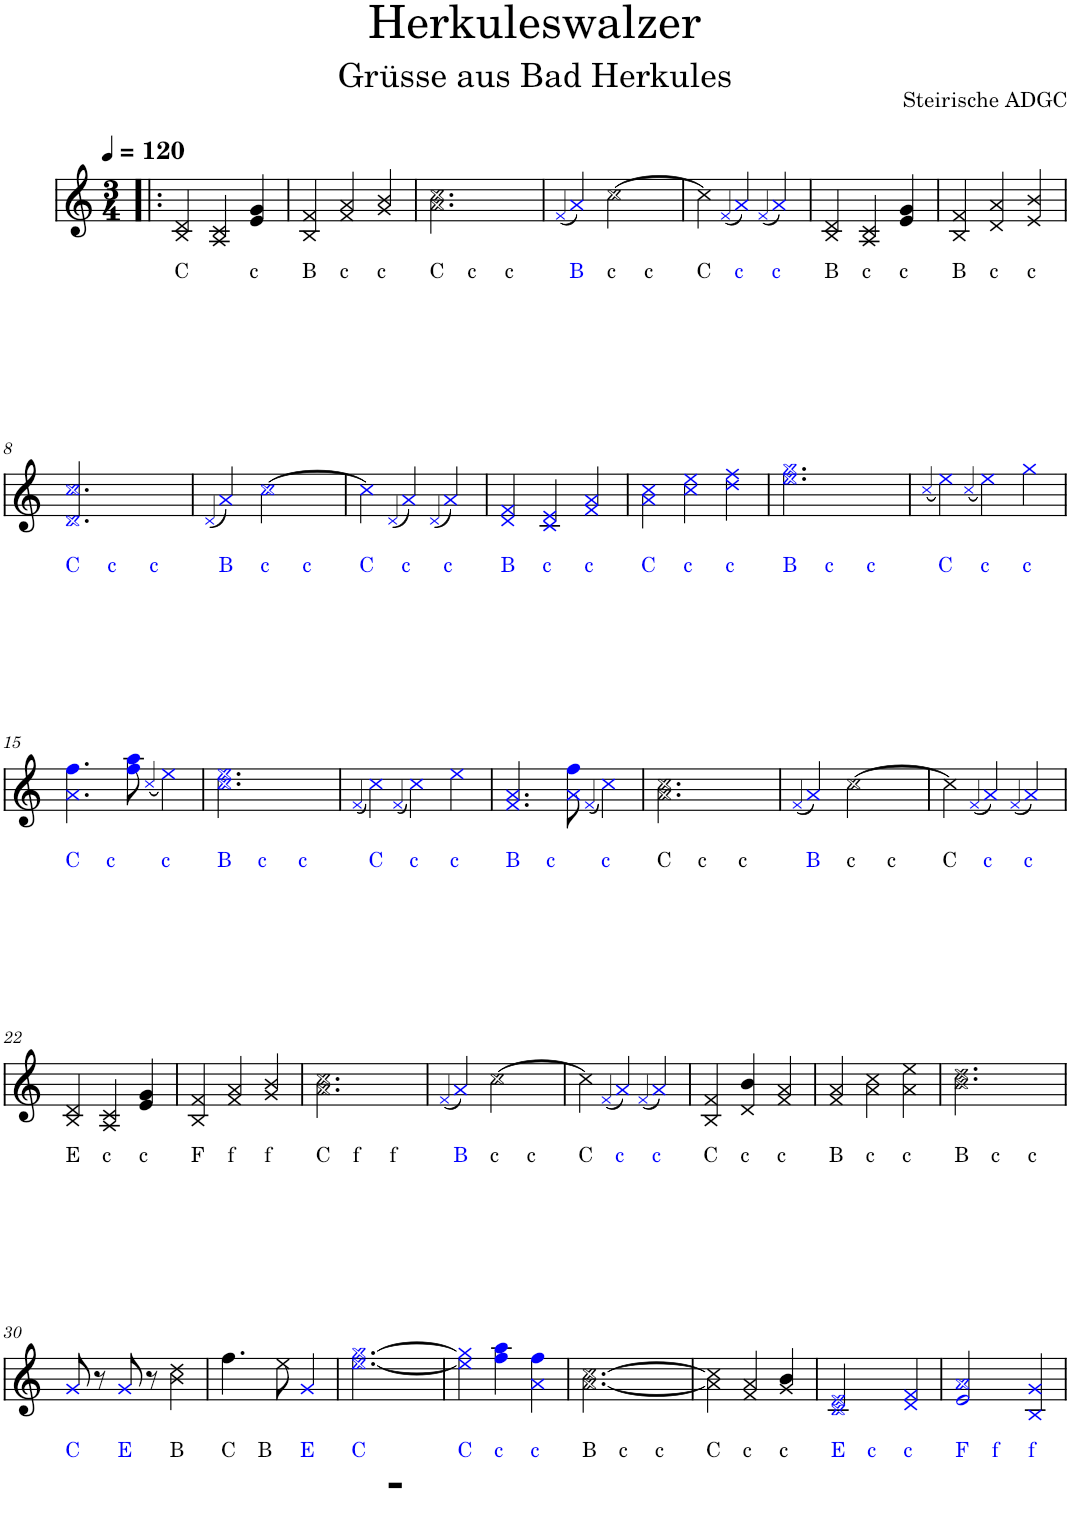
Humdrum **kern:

**kern	**kern	**kern
*part3	*part2	*part1
*staff3	*staff2	*staff1
*I"Akkordeon	*I"Akkordeon	*I"Akkordeon
*stria5	*stria5	*
*clefG2	*clefF4	*clefG2
*k[]	*k[]	*k[]
*M3/4	*M3/4	*M3/4
*MM120	*MM120	*MM120
=1!|:	=1!|:	=1!|:
!LO:TX:a:t=C	!	!
2ryy	2GG	4B/ 4d/
.	.	4A/ 4c/
!LO:TX:a:t=c	!	!
4ryy	4G	4e/ 4g/
=2	=2	=2
!LO:TX:a:t=B	!	!
4ryy	4DD	4B/ 4f/
!LO:TX:a:t=c	!	!
4ryy	4G	4f/ 4a/
!LO:TX:a:t=c	!	!
4ryy	4G	4g/ 4b/
=3	=3	=3
!LO:TX:a:t=C	!	!
4ryy	4GG	2.a\ 2.cc\
!LO:TX:a:t=c	!	!
4ryy	4G	.
!LO:TX:a:t=c	!	!
4ryy	4G	.
=4	=4	=4
.	.	(4qfi/
!LO:TX:a:color=#0000FF:t=B	!	!
4ryy	4AA	4ai/)
!LO:TX:a:t=c	!	!
4ryy	4G	[2cc\
!LO:TX:a:t=c	!	!
4ryy	4G	.
=5	=5	=5
!LO:TX:a:t=C	!	!
4ryy	4GG	4cc\]
.	.	(4qfi/
!LO:TX:a:color=#0000FF:t=c	!	!
4ryy	4D	4ai/)
.	.	(4qfi/
!LO:TX:a:color=#0000FF:t=c	!	!
4ryy	4D	4ai/)
=6	=6	=6
!LO:TX:a:t=B	!	!
4ryy	4DD	4B/ 4d/
!LO:TX:a:t=c	!	!
4ryy	4G	4A/ 4c/
!LO:TX:a:t=c	!	!
4ryy	4G	4e/ 4g/
=7	=7	=7
!LO:TX:a:t=B	!	!
4ryy	4DD	4B/ 4f/
!LO:TX:a:t=c	!	!
4ryy	4G	4d/ 4a/
!LO:TX:a:t=c	!	!
4ryy	4G	4e/ 4b/
!!LO:LB:g=z
=8	=8	=8
!LO:TX:a:color=#0000FF:t=C	!	!
4ryy	4DD	2.di/ 2.cci/
!LO:TX:a:color=#0000FF:t=c	!	!
4ryy	4D	.
!LO:TX:a:color=#0000FF:t=c	!	!
4ryy	4D	.
=9	=9	=9
.	.	(4qdi/
!LO:TX:a:color=#0000FF:t=B	!	!
4ryy	4AA	4ai/)
!LO:TX:a:color=#0000FF:t=c	!	!
4ryy	4D	[2cci\
!LO:TX:a:color=#0000FF:t=c	!	!
4ryy	4D	.
=10	=10	=10
!LO:TX:a:color=#0000FF:t=C	!	!
4ryy	4DD	4cci\]
.	.	(4qdi/
!LO:TX:a:color=#0000FF:t=c	!	!
4ryy	4D	4ai/)
.	.	(4qdi/
!LO:TX:a:color=#0000FF:t=c	!	!
4ryy	4D	4ai/)
=11	=11	=11
!LO:TX:a:color=#0000FF:t=B	!	!
4ryy	4AA	4di/ 4fi/
!LO:TX:a:color=#0000FF:t=c	!	!
4ryy	4D	4ci/ 4ei/
!LO:TX:a:color=#0000FF:t=c	!	!
4ryy	4D	4fi/ 4ai/
=12	=12	=12
!LO:TX:a:color=#0000FF:t=C	!	!
4ryy	4DD	4ai\ 4cci\
!LO:TX:a:color=#0000FF:t=c	!	!
4ryy	4D	4cci\ 4eei\
!LO:TX:a:color=#0000FF:t=c	!	!
4ryy	4D	4ddi\ 4ffi\
=13	=13	=13
!LO:TX:a:color=#0000FF:t=B	!	!
4ryy	4AA	2.eei\ 2.ggi\
!LO:TX:a:color=#0000FF:t=c	!	!
4ryy	4D	.
!LO:TX:a:color=#0000FF:t=c	!	!
4ryy	4D	.
=14	=14	=14
.	.	(4qcci/
!LO:TX:a:color=#0000FF:t=C	!	!
4ryy	4DD	4eei\)
.	.	(4qcci/
!LO:TX:a:color=#0000FF:t=c	!	!
4ryy	4D	4eei\)
!LO:TX:a:color=#0000FF:t=c	!	!
4ryy	4D	4ggi\
!!LO:LB:g=z
=15	=15	=15
!LO:TX:a:color=#0000FF:t=C	!	!
4ryy	4DD	4.ai\ 4.ffi\
!LO:TX:a:color=#0000FF:t=c	!	!
4ryy	4D	.
.	.	8ffi\ 8aai\
.	.	(4qcci/
!LO:TX:a:color=#0000FF:t=c	!	!
4ryy	4D	4eei\)
=16	=16	=16
!LO:TX:a:color=#0000FF:t=B	!	!
4ryy	4AA	2.cci\ 2.eei\
!LO:TX:a:color=#0000FF:t=c	!	!
4ryy	4D	.
!LO:TX:a:color=#0000FF:t=c	!	!
4ryy	4D	.
=17	=17	=17
.	.	(4qfi/
!LO:TX:a:color=#0000FF:t=C	!	!
4ryy	4DD	4cci\)
.	.	(4qfi/
!LO:TX:a:color=#0000FF:t=c	!	!
4ryy	4D	4cci\)
!LO:TX:a:color=#0000FF:t=c	!	!
4ryy	4D	4eei\
=18	=18	=18
!LO:TX:a:color=#0000FF:t=B	!	!
4ryy	4AA	4.fi/ 4.ai/
!LO:TX:a:color=#0000FF:t=c	!	!
4ryy	4D	.
.	.	8ai\ 8ffi\
.	.	(4qfi/
!LO:TX:a:color=#0000FF:t=c	!	!
4ryy	4D	4cci\)
=19	=19	=19
!LO:TX:a:t=C	!	!
4ryy	4GG	2.a\ 2.cc\
!LO:TX:a:t=c	!	!
4ryy	4G	.
!LO:TX:a:t=c	!	!
4ryy	4G	.
=20	=20	=20
.	.	(4qfi/
!LO:TX:a:color=#0000FF:t=B	!	!
4ryy	4AA	4ai/)
!LO:TX:a:t=c	!	!
4ryy	4G	[2cc\
!LO:TX:a:t=c	!	!
4ryy	4G	.
=21	=21	=21
!LO:TX:a:t=C	!	!
4ryy	4GG	4cc\]
.	.	(4qfi/
!LO:TX:a:color=#0000FF:t=c	!	!
4ryy	4D	4ai/)
.	.	(4qfi/
!LO:TX:a:color=#0000FF:t=c	!	!
4ryy	4D	4ai/)
!!LO:LB:g=z
=22	=22	=22
!LO:TX:a:t=E	!	!
4ryy	4BBB	4B/ 4d/
!LO:TX:a:t=c	!	!
4ryy	4G	4A/ 4c/
!LO:TX:a:t=c	!	!
4ryy	4G	4e/ 4g/
=23	=23	=23
!LO:TX:a:t=F	!	!
4ryy	4CC	4B/ 4f/
!LO:TX:a:t=f	!	!
4ryy	4C	4f/ 4a/
!LO:TX:a:t=f	!	!
4ryy	4C	4g/ 4b/
=24	=24	=24
!LO:TX:a:t=C	!	!
4ryy	4GG	2.a\ 2.cc\
!LO:TX:a:t=f	!	!
4ryy	4C	.
!LO:TX:a:t=f	!	!
4ryy	4C	.
=25	=25	=25
.	.	(4qfi/
!LO:TX:a:color=#0000FF:t=B	!	!
4ryy	4AA	4ai/)
!LO:TX:a:t=c	!	!
4ryy	4G	[2cc\
!LO:TX:a:t=c	!	!
4ryy	4G	.
=26	=26	=26
!LO:TX:a:t=C	!	!
4ryy	4GG	4cc\]
.	.	(4qfi/
!LO:TX:a:color=#0000FF:t=c	!	!
4ryy	4D	4ai/)
.	.	(4qfi/
!LO:TX:a:color=#0000FF:t=c	!	!
4ryy	4D	4ai/)
=27	=27	=27
!LO:TX:a:t=C	!	!
4ryy	4GG	4B/ 4f/
!LO:TX:a:t=c	!	!
4ryy	4G	4d/ 4b/
!LO:TX:a:t=c	!	!
4ryy	4G	4f/ 4a/
=28	=28	=28
!LO:TX:a:t=B	!	!
4ryy	4DD	4f/ 4a/
!LO:TX:a:t=c	!	!
4ryy	4G	4a\ 4cc\
!LO:TX:a:t=c	!	!
4ryy	4G	4a\ 4ee\
=29	=29	=29
!LO:TX:a:t=B	!	!
4ryy	4DD	2.b\ 2.dd\
!LO:TX:a:t=c	!	!
4ryy	4G	.
!LO:TX:a:t=c	!	!
4ryy	4G	.
!!LO:LB:g=z
=30	=30	=30
!LO:TX:a:color=#0000FF:t=C	!	!
4ryy	4DD	8gi/
.	.	8r
!LO:TX:a:color=#0000FF:t=E	!	!
4ryy	4CC	8gi/
.	.	8r
!LO:TX:a:t=B	!	!
4ryy	4DD	4b\ 4dd\
=31	=31	=31
!LO:TX:a:t=C	!	!
4ryy	4GG	4.ff\
!LO:TX:a:t=B	!	!
4ryy	4DD	.
.	.	8ee\
!LO:TX:a:color=#0000FF:t=E	!	!
4ryy	4CC	4gi/
=32	=32	=32
!LO:TX:a:color=#0000FF:t=C	!	!
4ryy	4DD	[2.eei\ [2.ggi\
2r	2r	.
=33	=33	=33
!LO:TX:a:color=#0000FF:t=C	!	!
4ryy	4DD	4eei\] 4ggi\]
!LO:TX:a:color=#0000FF:t=c	!	!
4ryy	4D	4ffi\ 4aai\
!LO:TX:a:color=#0000FF:t=c	!	!
4ryy	4D	4ai\ 4ffi\
=34	=34	=34
!LO:TX:a:t=B	!	!
4ryy	4DD	[2.a\ [2.cc\
!LO:TX:a:t=c	!	!
4ryy	4G	.
!LO:TX:a:t=c	!	!
4ryy	4G	.
=35	=35	=35
!LO:TX:a:t=C	!	!
4ryy	4GG	4a\] 4cc\]
!LO:TX:a:t=c	!	!
4ryy	4G	4f/ 4a/
!LO:TX:a:t=c	!	!
4ryy	4G	4g/ 4b/
=36	=36	=36
!LO:TX:a:color=#0000FF:t=E	!	!
4ryy	4CC	2ci/ 2ei/
!LO:TX:a:color=#0000FF:t=c	!	!
4ryy	4D	.
!LO:TX:a:color=#0000FF:t=c	!	!
4ryy	4D	4di/ 4fi/
=37	=37	=37
!LO:TX:a:color=#0000FF:t=F	!	!
4ryy	4GG	2ei/ 2ai/
!LO:TX:a:color=#0000FF:t=f	!	!
4ryy	4G	.
!LO:TX:a:color=#0000FF:t=f	!	!
4ryy	4G	4Bi/ 4gi/
=	=	=
*-	*-	*-
